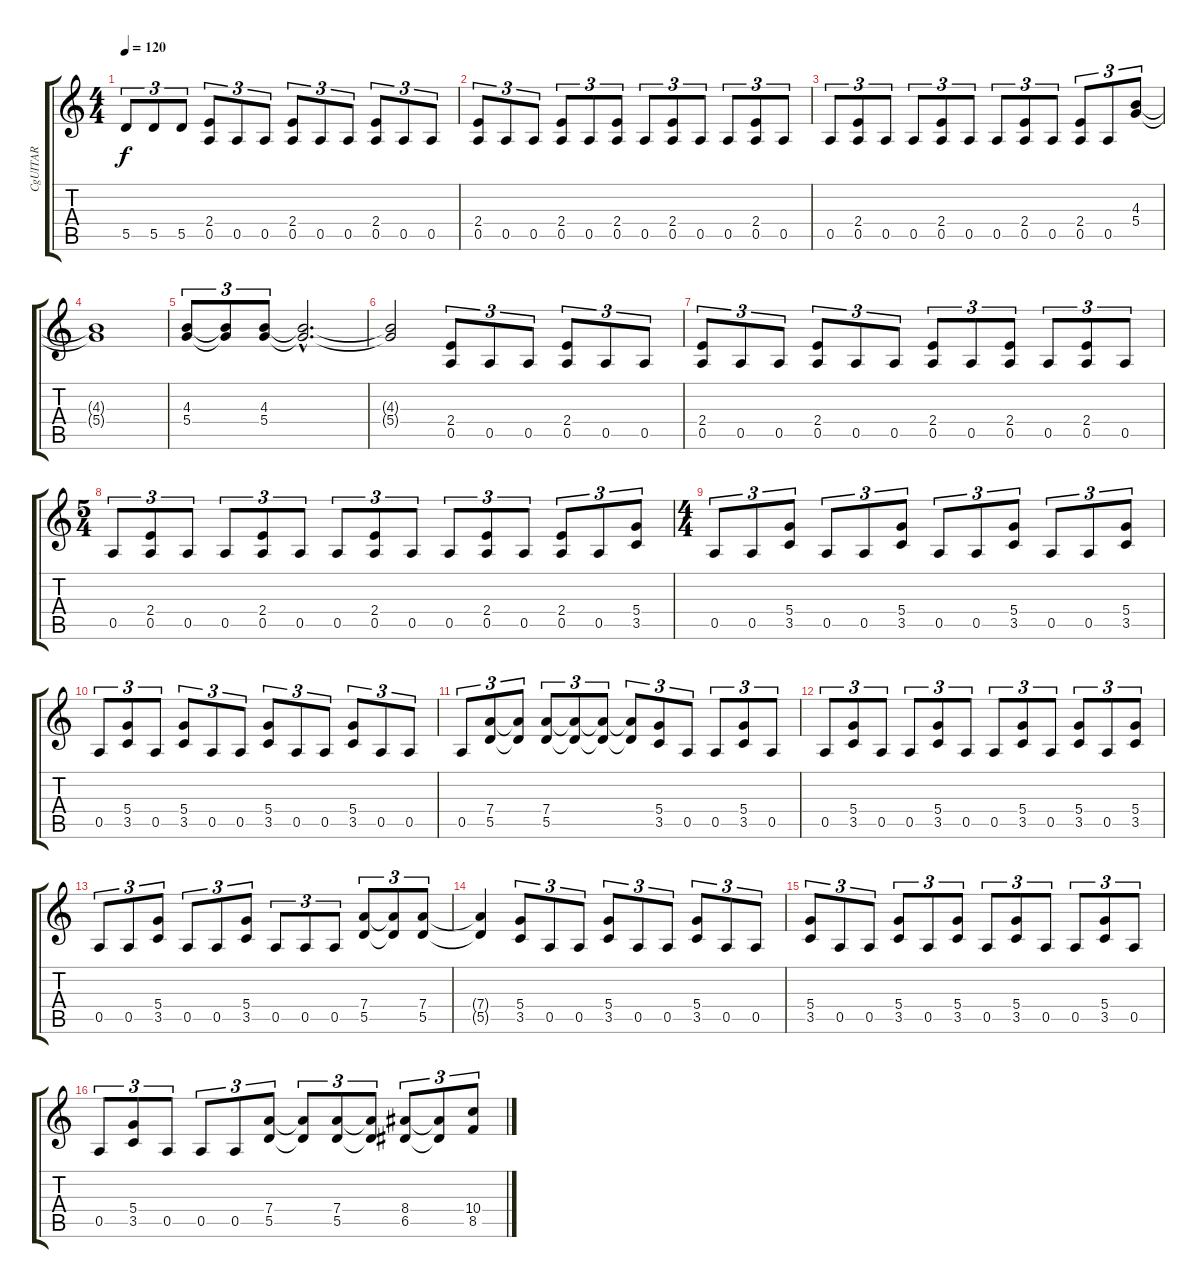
\track ("CgUITAR" "CgUITAR") {instrument distortionguitar}
\staff {score tabs}
\tuning (E4 B3 G3 D3 A2 E2) {hide}
\ts (4 4)
\tempo 120
\clef g2
\ks c
5.5.8{tu (3 2) dy f} 5.5.8{tu (3 2)} 5.5.8{tu (3 2)} (2.4 0.5).8{tu (3 2)} 0.5.8{tu (3 2)} 0.5.8{tu (3 2)} (2.4 0.5).8{tu (3 2)} 0.5.8{tu (3 2)} 0.5.8{tu (3 2)} (2.4 0.5).8{tu (3 2)} 0.5.8{tu (3 2)} 0.5.8{tu (3 2)} |
(2.4 0.5).8{tu (3 2)} 0.5.8{tu (3 2)} 0.5.8{tu (3 2)} (2.4 0.5).8{tu (3 2)} 0.5.8{tu (3 2)} (2.4 0.5).8{tu (3 2)} 0.5.8{tu (3 2)} (2.4 0.5).8{tu (3 2)} 0.5.8{tu (3 2)} 0.5.8{tu (3 2)} (2.4 0.5).8{tu (3 2)} 0.5.8{tu (3 2)} |
0.5.8{tu (3 2)} (2.4 0.5).8{tu (3 2)} 0.5.8{tu (3 2)} 0.5.8{tu (3 2)} (2.4 0.5).8{tu (3 2)} 0.5.8{tu (3 2)} 0.5.8{tu (3 2)} (2.4 0.5).8{tu (3 2)} 0.5.8{tu (3 2)} (2.4 0.5).8{tu (3 2)} 0.5.8{tu (3 2)} (4.3 5.4).8{tu (3 2)} |
(4.3{t} 5.4{t}).1 |
(4.3 5.4).8{tu (3 2)} (4.3{t} 5.4{t}).8{tu (3 2)} (4.3 5.4).8{tu (3 2)} (4.3{hac t} 5.4{hac t}).2{d} |
(4.3{t} 5.4{t}).2 (2.4 0.5).8{tu (3 2)} 0.5.8{tu (3 2)} 0.5.8{tu (3 2)} (2.4 0.5).8{tu (3 2)} 0.5.8{tu (3 2)} 0.5.8{tu (3 2)} |
(2.4 0.5).8{tu (3 2)} 0.5.8{tu (3 2)} 0.5.8{tu (3 2)} (2.4 0.5).8{tu (3 2)} 0.5.8{tu (3 2)} 0.5.8{tu (3 2)} (2.4 0.5).8{tu (3 2)} 0.5.8{tu (3 2)} (2.4 0.5).8{tu (3 2)} 0.5.8{tu (3 2)} (2.4 0.5).8{tu (3 2)} 0.5.8{tu (3 2)} |
\ts (5 4)
0.5.8{tu (3 2)} (2.4 0.5).8{tu (3 2)} 0.5.8{tu (3 2)} 0.5.8{tu (3 2)} (2.4 0.5).8{tu (3 2)} 0.5.8{tu (3 2)} 0.5.8{tu (3 2)} (2.4 0.5).8{tu (3 2)} 0.5.8{tu (3 2)} 0.5.8{tu (3 2)} (2.4 0.5).8{tu (3 2)} 0.5.8{tu (3 2)} (2.4 0.5).8{tu (3 2)} 0.5.8{tu (3 2)} (5.4 3.5).8{tu (3 2)} |
\ts (4 4)
0.5.8{tu (3 2)} 0.5.8{tu (3 2)} (5.4 3.5).8{tu (3 2)} 0.5.8{tu (3 2)} 0.5.8{tu (3 2)} (5.4 3.5).8{tu (3 2)} 0.5.8{tu (3 2)} 0.5.8{tu (3 2)} (5.4 3.5).8{tu (3 2)} 0.5.8{tu (3 2)} 0.5.8{tu (3 2)} (5.4 3.5).8{tu (3 2)} |
0.5.8{tu (3 2)} (5.4 3.5).8{tu (3 2)} 0.5.8{tu (3 2)} (5.4 3.5).8{tu (3 2)} 0.5.8{tu (3 2)} 0.5.8{tu (3 2)} (5.4 3.5).8{tu (3 2)} 0.5.8{tu (3 2)} 0.5.8{tu (3 2)} (5.4 3.5).8{tu (3 2)} 0.5.8{tu (3 2)} 0.5.8{tu (3 2)} |
0.5.8{tu (3 2)} (7.4 5.5).8{tu (3 2)} (7.4{t} 5.5{t}).8{tu (3 2)} (7.4 5.5).8{tu (3 2)} (7.4{t} 5.5{t}).8{tu (3 2)} (7.4{t} 5.5{t}).8{tu (3 2)} (7.4{t} 5.5{t}).8{tu (3 2)} (5.4 3.5).8{tu (3 2)} 0.5.8{tu (3 2)} 0.5.8{tu (3 2)} (5.4 3.5).8{tu (3 2)} 0.5.8{tu (3 2)} |
0.5.8{tu (3 2)} (5.4 3.5).8{tu (3 2)} 0.5.8{tu (3 2)} 0.5.8{tu (3 2)} (5.4 3.5).8{tu (3 2)} 0.5.8{tu (3 2)} 0.5.8{tu (3 2)} (5.4 3.5).8{tu (3 2)} 0.5.8{tu (3 2)} (5.4 3.5).8{tu (3 2)} 0.5.8{tu (3 2)} (5.4 3.5).8{tu (3 2)} |
0.5.8{tu (3 2)} 0.5.8{tu (3 2)} (5.4 3.5).8{tu (3 2)} 0.5.8{tu (3 2)} 0.5.8{tu (3 2)} (5.4 3.5).8{tu (3 2)} 0.5.8{tu (3 2)} 0.5.8{tu (3 2)} 0.5.8{tu (3 2)} (7.4 5.5).8{tu (3 2)} (7.4{t} 5.5{t}).8{tu (3 2)} (7.4 5.5).8{tu (3 2)} |
(7.4{t} 5.5{t}).4 (5.4 3.5).8{tu (3 2)} 0.5.8{tu (3 2)} 0.5.8{tu (3 2)} (5.4 3.5).8{tu (3 2)} 0.5.8{tu (3 2)} 0.5.8{tu (3 2)} (5.4 3.5).8{tu (3 2)} 0.5.8{tu (3 2)} 0.5.8{tu (3 2)} |
(5.4 3.5).8{tu (3 2)} 0.5.8{tu (3 2)} 0.5.8{tu (3 2)} (5.4 3.5).8{tu (3 2)} 0.5.8{tu (3 2)} (5.4 3.5).8{tu (3 2)} 0.5.8{tu (3 2)} (5.4 3.5).8{tu (3 2)} 0.5.8{tu (3 2)} 0.5.8{tu (3 2)} (5.4 3.5).8{tu (3 2)} 0.5.8{tu (3 2)} |
0.5.8{tu (3 2)} (5.4 3.5).8{tu (3 2)} 0.5.8{tu (3 2)} 0.5.8{tu (3 2)} 0.5.8{tu (3 2)} (7.4 5.5).8{tu (3 2)} (7.4{t} 5.5{t}).8{tu (3 2)} (7.4 5.5).8{tu (3 2)} (7.4{t} 5.5{t}).8{tu (3 2)} (8.4 6.5).8{tu (3 2)} (8.4{t} 6.5{t}).8{tu (3 2)} (10.4 8.5).8{tu (3 2)}
